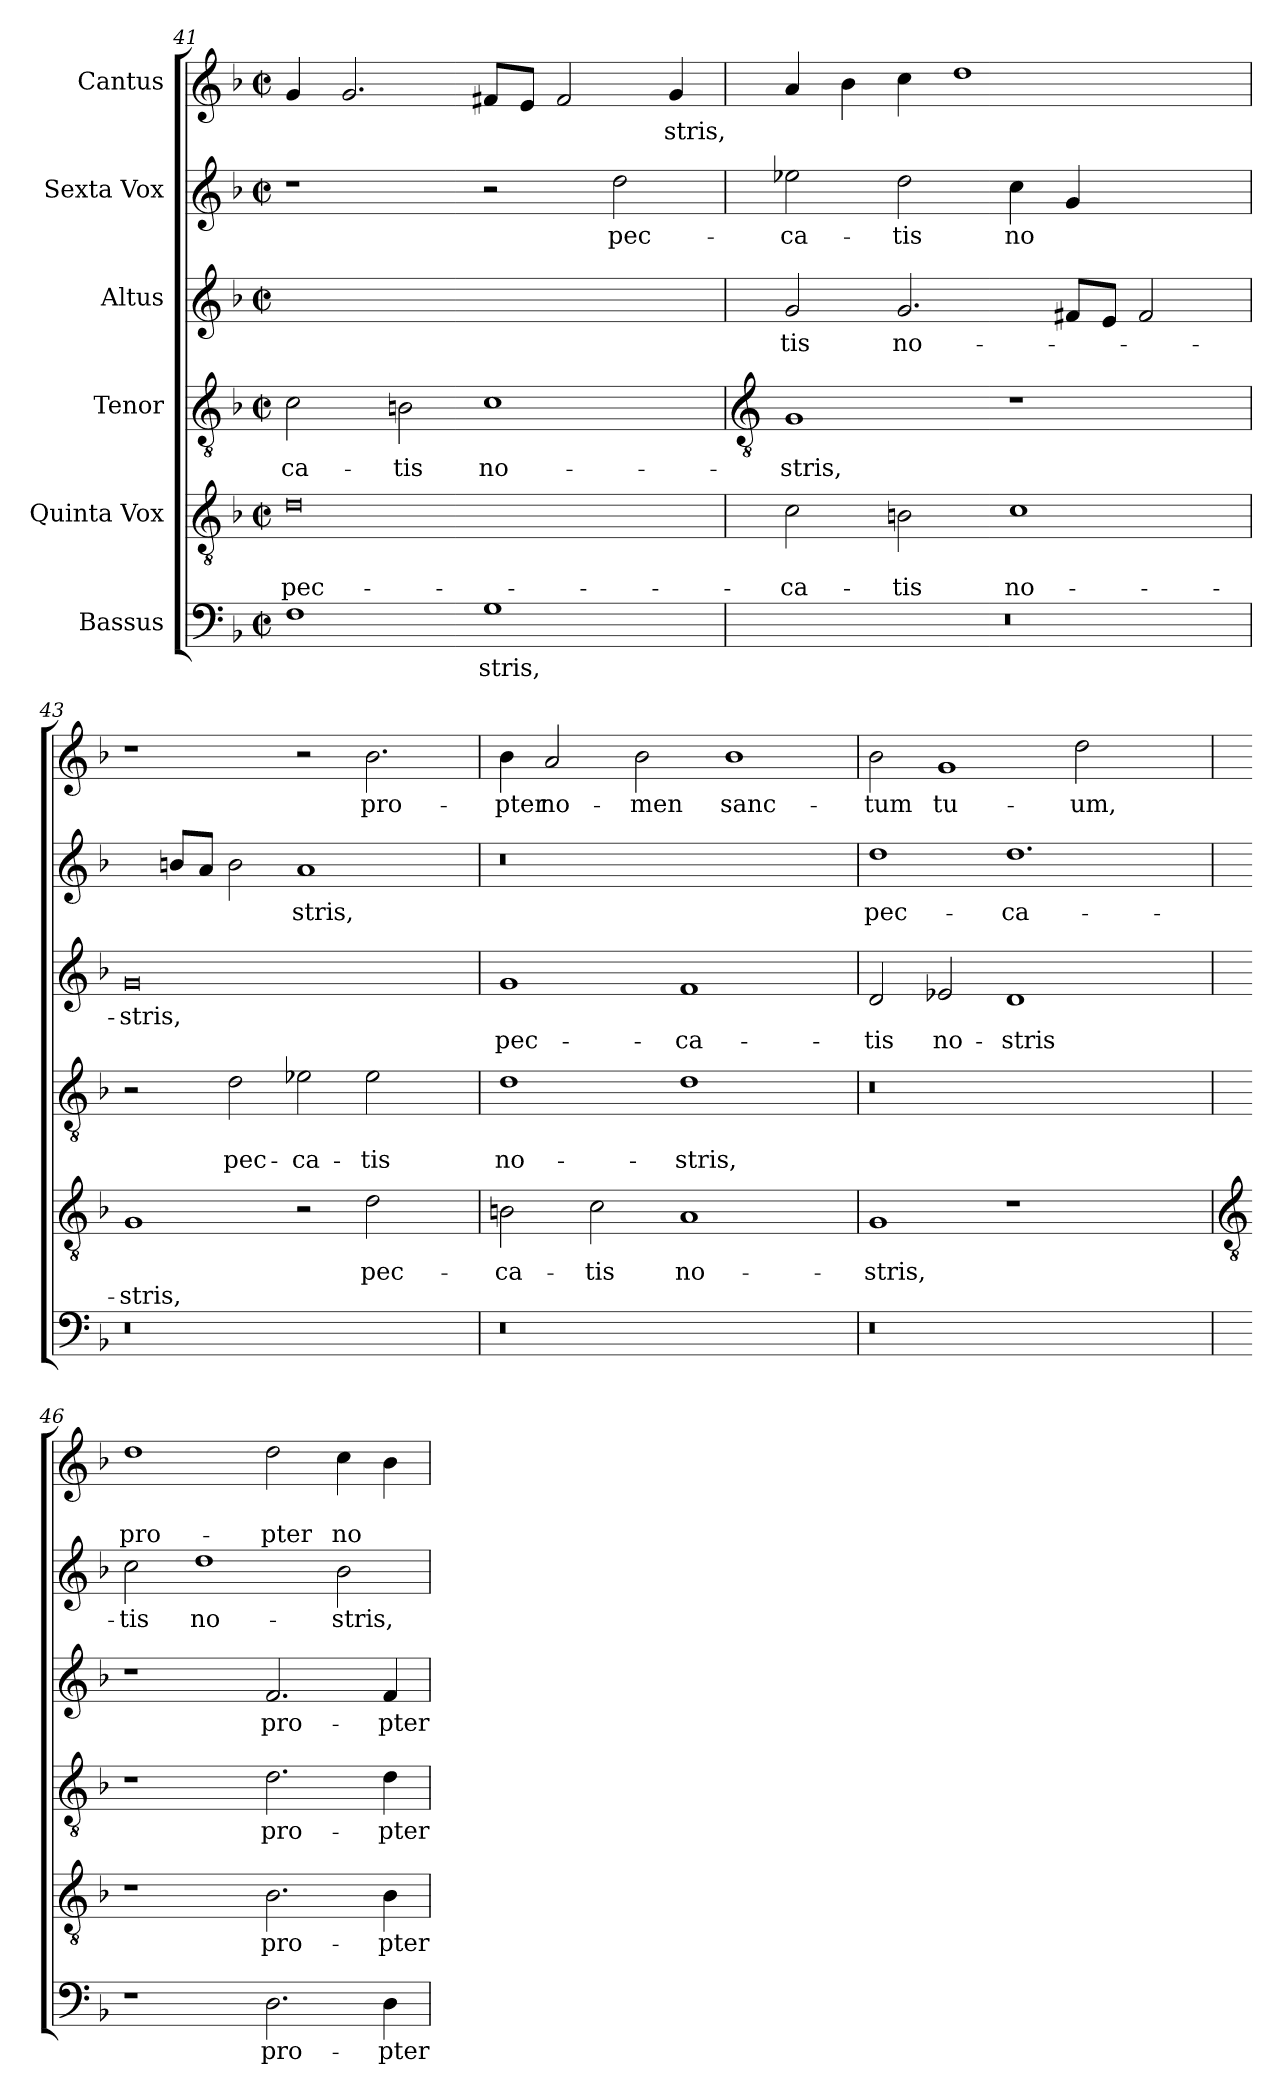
**kern	**text	**kern	**text	**text	**kern	**text	**text	**kern	**text	**text	**kern	**text	**kern	**text	**text
*part6	*part6	*part5	*part5	*part5	*part4	*part4	*part4	*part3	*part3	*part3	*part2	*part2	*part1	*part1	*part1
*staff6	*staff6	*staff5	*staff5	*staff5	*staff4	*staff4	*staff4	*staff3	*staff3	*staff3	*staff2	*staff2	*staff1	*staff1	*staff1
*I"Bassus	*	*I"Quinta Vox	*	*	*I"Tenor	*	*	*I"Altus	*	*	*I"Sexta Vox	*	*I"Cantus	*	*
!!LO:LB:g=z
*clefF4	*	*clefGv2	*	*	*clefGv2	*	*	*clefG2	*	*	*clefG2	*	*clefG2	*	*
*k[b-]	*	*k[b-]	*	*	*k[b-]	*	*	*k[b-]	*	*	*k[b-]	*	*k[b-]	*	*
*F:	*	*F:	*	*	*F:	*	*	*F:	*	*	*F:	*	*F:	*	*
*M4/2	*	*M4/2	*	*	*M4/2	*	*	*M4/2	*	*	*M4/2	*	*M4/2	*	*
*met(c|)	*	*met(c|)	*	*	*met(c|)	*	*	*met(c|)	*	*	*met(c|)	*	*met(c|)	*	*
=41	=41	=41	=41	=41	=41	=41	=41	=41	=41	=41	=41	=41	=41	=41	=41
!	!	!	!	!LO:LY:b	!	!LO:LY:b	!	!	!	!	!	!	!	!	!
1F	.	0d	.	pec-	2c	-ca-	.	1gyy]	.	.	1r	.	4g	.	.
.	.	.	.	.	.	.	.	.	.	.	.	.	2.g	.	.
!	!	!	!	!	!	!LO:LY:b	!	!	!	!	!	!	!	!	!
.	.	.	.	.	2Bn	-tis	.	.	.	.	.	.	.	.	.
!	!LO:LY:b	!	!	!	!	!LO:LY:b	!	!	!	!	!	!	!	!	!
1G	-stris,	.	.	.	1c	no-	.	1ryy	.	.	2r	.	8f#L	.	.
.	.	.	.	.	.	.	.	.	.	.	.	.	8eJ	.	.
.	.	.	.	.	.	.	.	.	.	.	.	.	2f#	.	.
!	!	!	!	!	!	!	!	!	!	!	!	!LO:LY:b	!	!	!
.	.	.	.	.	.	.	.	.	.	.	2dd	pec-	.	.	.
!	!	!	!	!	!	!	!	!	!	!	!	!	!	!LO:LY:b	!
.	.	.	.	.	.	.	.	.	.	.	.	.	4g	-stris,	.
!!LO:LB:g=z
=42	=42	=42	=42	=42	=42	=42	=42	=42	=42	=42	=42	=42	=42	=42	=42
*	*	*	*	*	*clefGv2	*	*	*	*	*	*	*	*	*	*
!	!	!	!	!LO:LY:b	!	!LO:LY:b	!	!	!LO:LY:b	!	!	!LO:LY:b	!	!	!
0r	.	2c	.	-ca-	1G	-stris,	.	2g	-tis	.	2ee-X	-ca-	4a	.	.
.	.	.	.	.	.	.	.	.	.	.	.	.	4b-	.	.
!	!	!	!	!LO:LY:b	!	!	!	!	!LO:LY:b	!	!	!LO:LY:b	!	!	!
.	.	2Bn	.	-tis	.	.	.	2.g	no-	.	2dd	-tis	4cc	.	.
.	.	.	.	.	.	.	.	.	.	.	.	.	1dd	.	.
!	!	!	!	!LO:LY:b	!	!	!	!	!	!	!	!LO:LY:b	!	!	!
.	.	1c	.	no-	1r	.	.	.	.	.	4cc	no	.	.	.
.	.	.	.	.	.	.	.	8f#L	.	.	4g	.	.	.	.
.	.	.	.	.	.	.	.	8eJ	.	.	.	.	.	.	.
.	.	.	.	.	.	.	.	2f#	.	.	[2ccyy	.	.	.	.
.	.	.	.	.	.	.	.	.	.	.	.	.	4ryy	.	.
!!LO:LB:g=z
=43	=43	=43	=43	=43	=43	=43	=43	=43	=43	=43	=43	=43	=43	=43	=43
!	!	!	!	!LO:LY:b	!	!	!	!	!LO:LY:b	!	!	!	!	!	!
0r	.	1G	.	-stris,	2r	.	.	0g	-stris,	.	4ccyy]	.	1r	.	.
.	.	.	.	.	.	.	.	.	.	.	8bL	.	.	.	.
.	.	.	.	.	.	.	.	.	.	.	8aJ	.	.	.	.
!	!	!	!	!	!	!	!LO:LY:b	!	!	!	!	!	!	!	!
.	.	.	.	.	2d	.	pec-	.	.	.	2b	.	.	.	.
!	!	!	!	!	!	!	!LO:LY:b	!	!	!	!	!LO:LY:b	!	!	!
.	.	2r	.	.	2e-X	.	-ca-	.	.	.	1a	stris,	2r	.	.
!	!	!	!LO:LY:b	!	!	!	!LO:LY:b	!	!	!	!	!	!	!LO:LY:b	!
.	.	2d	pec-	.	2e-	.	-tis	.	.	.	.	.	2.b-	pro-	.
4ryy	.	4ryy	.	.	4ryy	.	.	4ryy	.	.	4ryy	.	.	.	.
=44	=44	=44	=44	=44	=44	=44	=44	=44	=44	=44	=44	=44	=44	=44	=44
!	!	!	!LO:LY:b	!	!	!	!LO:LY:b	!	!	!LO:LY:b	!	!	!	!LO:LY:b	!
0r	.	2Bn	-ca-	.	1d	.	no-	1g	.	pec-	0r	.	4b-	-pter	.
!	!	!	!	!	!	!	!	!	!	!	!	!	!	!LO:LY:b	!
.	.	.	.	.	.	.	.	.	.	.	.	.	2a	no-	.
!	!	!	!LO:LY:b	!	!	!	!	!	!	!	!	!	!	!	!
.	.	2c	-tis	.	.	.	.	.	.	.	.	.	.	.	.
!	!	!	!	!	!	!	!	!	!	!	!	!	!	!LO:LY:b	!
.	.	.	.	.	.	.	.	.	.	.	.	.	2b-	-men	.
!	!	!	!LO:LY:b	!	!	!	!LO:LY:b	!	!	!LO:LY:b	!	!	!	!	!
.	.	1A	no-	.	1d	.	-stris,	1f	.	-ca-	.	.	.	.	.
!	!	!	!	!	!	!	!	!	!	!	!	!	!	!LO:LY:b	!
.	.	.	.	.	.	.	.	.	.	.	.	.	1b-	sanc-	.
4ryy	.	4ryy	.	.	4ryy	.	.	4ryy	.	.	4ryy	.	.	.	.
=45	=45	=45	=45	=45	=45	=45	=45	=45	=45	=45	=45	=45	=45	=45	=45
!	!	!	!LO:LY:b	!	!	!	!	!	!	!LO:LY:b	!	!LO:LY:b	!	!LO:LY:b	!
0r	.	1G	-stris,	.	0r	.	.	2d	.	-tis	1dd	pec-	2b-	-tum	.
!	!	!	!	!	!	!	!	!	!	!LO:LY:b	!	!	!	!LO:LY:b	!
.	.	.	.	.	.	.	.	2e-X	.	no-	.	.	1g	tu-	.
!	!	!	!	!	!	!	!	!	!	!LO:LY:b	!	!LO:LY:b	!	!	!
.	.	1r	.	.	.	.	.	1d	.	-stris	1.dd	-ca-	.	.	.
!	!	!	!	!	!	!	!	!	!	!	!	!	!	!LO:LY:b	!
.	.	.	.	.	.	.	.	.	.	.	.	.	2dd	-um,	.
2ryy	.	2ryy	.	.	2ryy	.	.	2ryy	.	.	.	.	2ryy	.	.
!!LO:LB:g=z
=46	=46	=46	=46	=46	=46	=46	=46	=46	=46	=46	=46	=46	=46	=46	=46
*	*	*clefGv2	*	*	*	*	*	*	*	*	*	*	*	*	*
!	!	!	!	!	!	!	!	!	!	!	!	!LO:LY:b	!	!	!LO:LY:b
1r	.	1r	.	.	1r	.	.	1r	.	.	2cc	-tis	1dd	.	pro-
!	!	!	!	!	!	!	!	!	!	!	!	!LO:LY:b	!	!	!
.	.	.	.	.	.	.	.	.	.	.	1dd	no-	.	.	.
!	!LO:LY:b	!	!LO:LY:b	!	!	!LO:LY:b	!	!	!LO:LY:b	!	!	!	!	!	!LO:LY:b
2.D	pro-	2.B-	pro-	.	2.d	pro-	.	2.f	pro-	.	.	.	2dd	.	-pter
!	!	!	!	!	!	!	!	!	!	!	!	!LO:LY:b	!	!	!LO:LY:b
.	.	.	.	.	.	.	.	.	.	.	2b-	-stris,	4cc	.	no
!	!LO:LY:b	!	!LO:LY:b	!	!	!LO:LY:b	!	!	!LO:LY:b	!	!	!	!	!	!
4D	-pter	4B-	-pter	.	4d	-pter	.	4f	-pter	.	.	.	4b-	.	.
=	=	=	=	=	=	=	=	=	=	=	=	=	=	=	=
*-	*-	*-	*-	*-	*-	*-	*-	*-	*-	*-	*-	*-	*-	*-	*-
